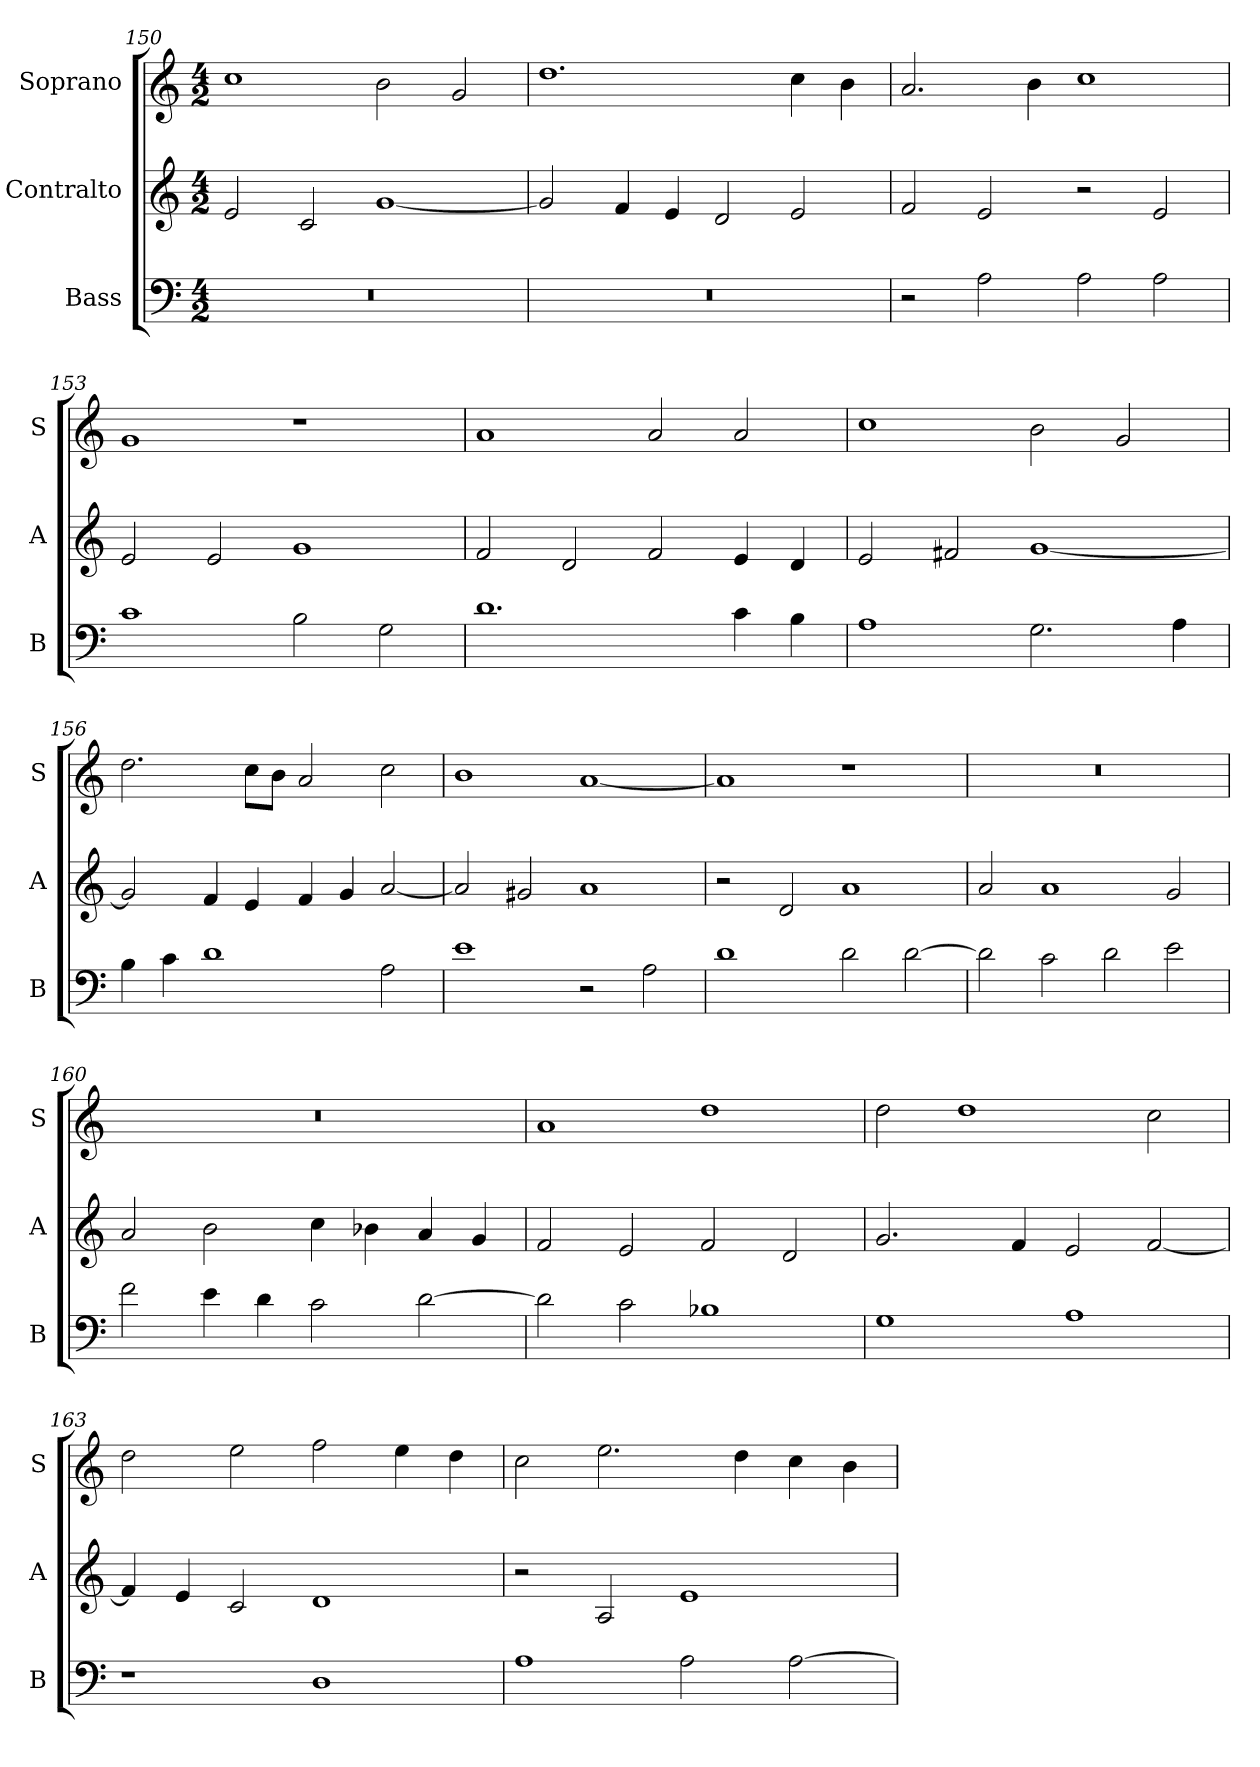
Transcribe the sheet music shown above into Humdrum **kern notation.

**kern	**kern	**kern
*part3	*part2	*part1
*staff3	*staff2	*staff1
*I"Bass	*I"Contralto	*I"Soprano
*I'B	*I'A	*I'S
*clefF4	*clefG2	*clefG2
*k[]	*k[]	*k[]
*A:aeo	*A:aeo	*A:aeo
*M4/2	*M4/2	*M4/2
=150	=150	=150
0r	2e	1cc
.	2c	.
.	[1g	2b
.	.	2g
=151	=151	=151
0r	2g]	1.dd
.	4f	.
.	4e	.
.	2d	.
.	2e	4cc
.	.	4b
=152	=152	=152
2r	2f	2.a
2A	2e	.
.	.	4b
2A	2r	1cc
2A	2e	.
=153	=153	=153
1c	2e	1g
.	2e	.
2B	1g	1r
2G	.	.
=154	=154	=154
1.d	2f	1a
.	2d	.
.	2f	2a
4c	4e	2a
4B	4d	.
=155	=155	=155
1A	2e	1cc
.	2f#X	.
2.G	[1g	2b
.	.	2g
4A	.	.
=156	=156	=156
4B	2g]	2.dd
4c	.	.
1d	4f	.
.	4e	8cc\L
.	.	8b\J
.	4f	2a
.	4g	.
2A	[2a	2cc
=157	=157	=157
1e	2a]	1b
.	2g#X	.
2r	1a	[1a
2A	.	.
=158	=158	=158
1d	2r	1a]
.	2d	.
2d	1a	1r
[2d	.	.
=159	=159	=159
2d]	2a	0r
2c	1a	.
2d	.	.
2e	2g	.
=160	=160	=160
2f	2a	0r
4e	2b	.
4d	.	.
2c	4cc	.
.	4b-X	.
[2d	4a	.
.	4g	.
=161	=161	=161
2d]	2f	1a
2c	2e	.
1B-X	2f	1dd
.	2d	.
=162	=162	=162
1G	2.g	2dd
.	.	1dd
.	4f	.
1A	2e	.
.	[2f	2cc
=163	=163	=163
1r	4f]	2dd
.	4e	.
.	2c	2ee
1D	1d	2ff
.	.	4ee
.	.	4dd
=164	=164	=164
1A	2r	2cc
.	2A	2.ee
2A	1e	.
.	.	4dd
[2A	.	4cc
.	.	4b
=	=	=
*-	*-	*-
